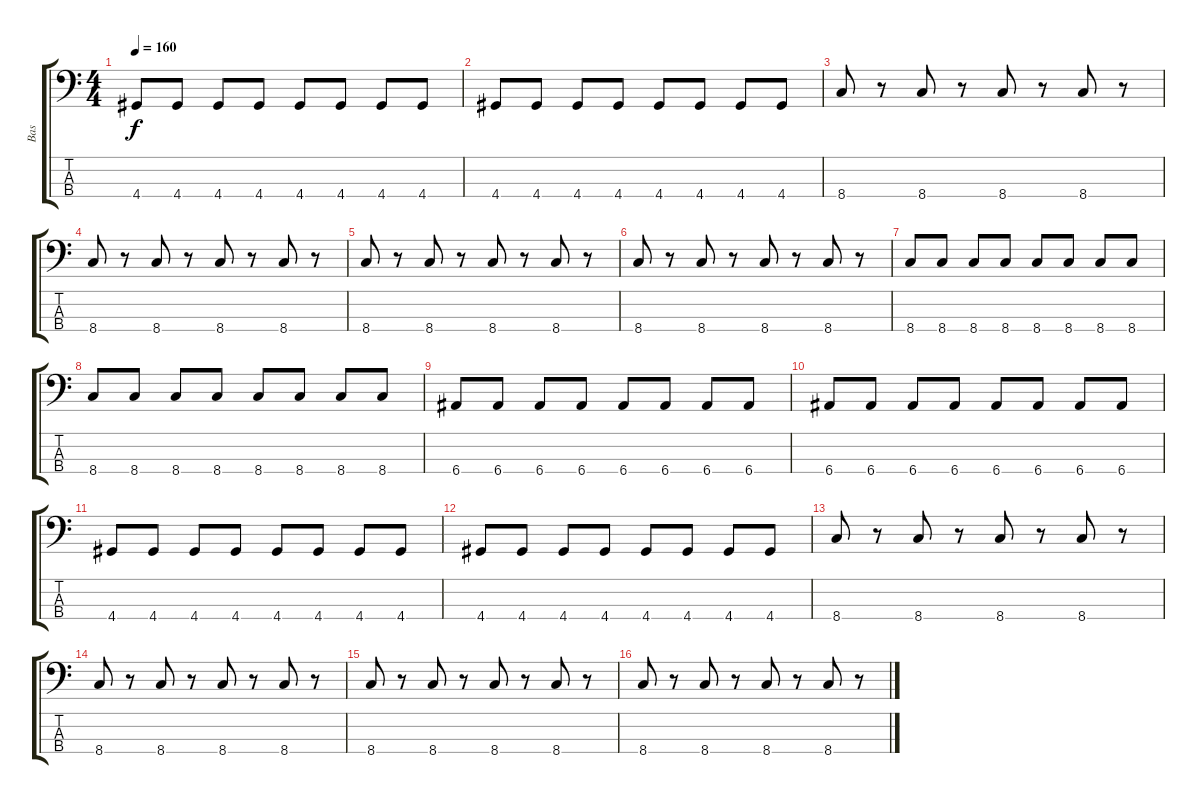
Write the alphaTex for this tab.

\track ("Bas" "Bas") {instrument electricbasspick}
\staff {score tabs}
\tuning (G2 D2 A1 E1) {hide}
\ts (4 4)
\tempo 160
\clef f4
\ks c
4.4.8{dy f} 4.4.8 4.4.8 4.4.8 4.4.8 4.4.8 4.4.8 4.4.8 |
4.4.8 4.4.8 4.4.8 4.4.8 4.4.8 4.4.8 4.4.8 4.4.8 |
8.4.8 r.8 8.4.8 r.8 8.4.8 r.8 8.4.8 r.8 |
8.4.8 r.8 8.4.8 r.8 8.4.8 r.8 8.4.8 r.8 |
8.4.8 r.8 8.4.8 r.8 8.4.8 r.8 8.4.8 r.8 |
8.4.8 r.8 8.4.8 r.8 8.4.8 r.8 8.4.8 r.8 |
8.4.8 8.4.8 8.4.8 8.4.8 8.4.8 8.4.8 8.4.8 8.4.8 |
8.4.8 8.4.8 8.4.8 8.4.8 8.4.8 8.4.8 8.4.8 8.4.8 |
6.4.8 6.4.8 6.4.8 6.4.8 6.4.8 6.4.8 6.4.8 6.4.8 |
6.4.8 6.4.8 6.4.8 6.4.8 6.4.8 6.4.8 6.4.8 6.4.8 |
4.4.8 4.4.8 4.4.8 4.4.8 4.4.8 4.4.8 4.4.8 4.4.8 |
4.4.8 4.4.8 4.4.8 4.4.8 4.4.8 4.4.8 4.4.8 4.4.8 |
8.4.8 r.8 8.4.8 r.8 8.4.8 r.8 8.4.8 r.8 |
8.4.8 r.8 8.4.8 r.8 8.4.8 r.8 8.4.8 r.8 |
8.4.8 r.8 8.4.8 r.8 8.4.8 r.8 8.4.8 r.8 |
8.4.8 r.8 8.4.8 r.8 8.4.8 r.8 8.4.8 r.8
